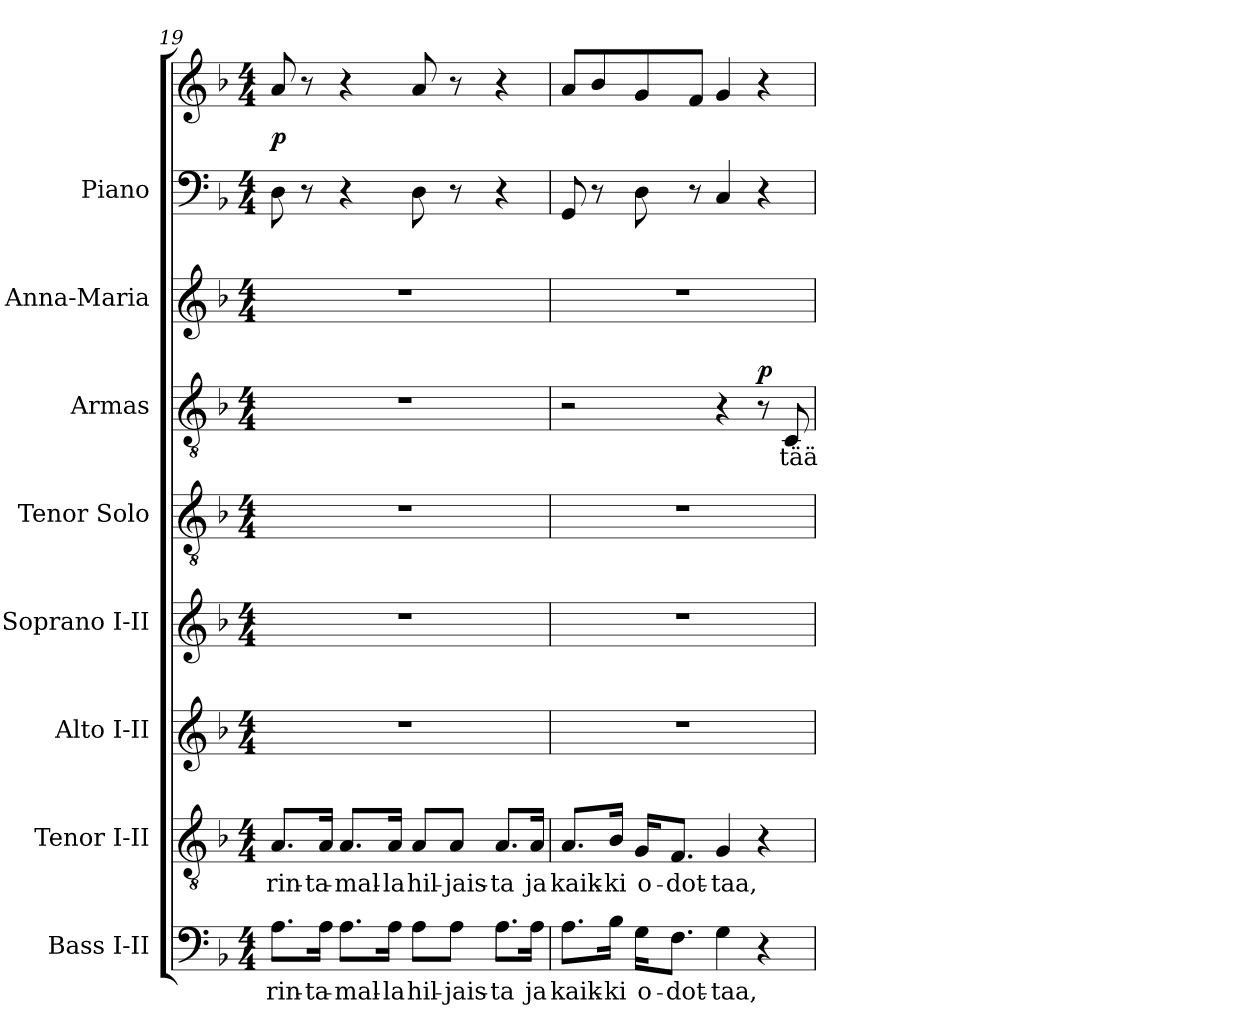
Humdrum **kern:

**kern	**text	**kern	**text	**kern	**kern	**kern	**kern	**text	**dynam	**kern	**kern	**kern	**dynam
*part8	*part8	*part7	*part7	*part6	*part5	*part4	*part3	*part3	*part3	*part2	*part1	*part1	*part1
*staff9	*staff9	*staff8	*staff8	*staff7	*staff6	*staff5	*staff4	*staff4	*staff4	*staff3	*staff2	*staff1	*staff1/2
*I"Bass I-II	*	*I"Tenor I-II	*	*I"Alto I-II	*I"Soprano I-II	*I"Tenor Solo	*I"Armas	*	*	*I"Anna-Maria	*I"Piano	*	*
*I'B.	*	*I'T.	*	*I'A.	*I'S.	*I'T. Solo	*I'Armas	*	*	*I'A-M	*I'Pno.	*	*
*clefF4	*	*clefGv2	*	*clefG2	*clefG2	*clefGv2	*clefGv2	*	*	*clefG2	*clefF4	*clefG2	*
*	*	*ITrd7c12	*	*	*	*ITrd7c12	*ITrd7c12	*	*	*	*	*	*
*k[b-]	*	*k[b-]	*	*k[b-]	*k[b-]	*k[b-]	*k[b-]	*	*	*k[b-]	*k[b-]	*k[b-]	*
*F:	*	*F:	*	*F:	*F:	*F:	*F:	*	*	*F:	*F:	*F:	*
*M4/4	*	*M4/4	*	*M4/4	*M4/4	*M4/4	*M4/4	*	*	*M4/4	*M4/4	*M4/4	*
*MM88	*	*MM88	*	*MM88	*MM88	*MM88	*MM88	*	*	*MM88	*MM88	*MM88	*
=19	=19	=19	=19	=19	=19	=19	=19	=19	=19	=19	=19	=19	=19
!	!LO:LY:b:color=#000000	!	!	!	!	!	!	!	!	!	!	!	!
!	!	!	!LO:LY:b:color=#000000	!	!	!	!	!	!	!	!	!	!
8.Ai\L	rin-	8.AAi/L	rin-	1r	1r	1r	1r	.	.	1r	8Di\	8ai/	p
.	.	.	.	.	.	.	.	.	.	.	8r	8r	.
!	!LO:LY:b:color=#000000	!	!	!	!	!	!	!	!	!	!	!	!
!	!	!	!LO:LY:b:color=#000000	!	!	!	!	!	!	!	!	!	!
16Ai\Jk	-ta-	16AAi/Jk	-ta-	.	.	.	.	.	.	.	.	.	.
!	!LO:LY:b:color=#000000	!	!	!	!	!	!	!	!	!	!	!	!
!	!	!	!LO:LY:b:color=#000000	!	!	!	!	!	!	!	!	!	!
8.Ai\L	-mal-	8.AAi/L	-mal-	.	.	.	.	.	.	.	4r	4r	.
!	!LO:LY:b:color=#000000	!	!	!	!	!	!	!	!	!	!	!	!
!	!	!	!LO:LY:b:color=#000000	!	!	!	!	!	!	!	!	!	!
16Ai\Jk	-la	16AAi/Jk	-la	.	.	.	.	.	.	.	.	.	.
!	!LO:LY:b:color=#000000	!	!	!	!	!	!	!	!	!	!	!	!
!	!	!	!LO:LY:b:color=#000000	!	!	!	!	!	!	!	!	!	!
8Ai\L	hil-	8AAi/L	hil-	.	.	.	.	.	.	.	8Di\	8ai/	.
!	!LO:LY:b:color=#000000	!	!	!	!	!	!	!	!	!	!	!	!
!	!	!	!LO:LY:b:color=#000000	!	!	!	!	!	!	!	!	!	!
8Ai\J	-jais-	8AAi/J	-jais-	.	.	.	.	.	.	.	8r	8r	.
!	!LO:LY:b:color=#000000	!	!	!	!	!	!	!	!	!	!	!	!
!	!	!	!LO:LY:b:color=#000000	!	!	!	!	!	!	!	!	!	!
8.Ai\L	-ta	8.AAi/L	-ta	.	.	.	.	.	.	.	4r	4r	.
!	!LO:LY:b:color=#000000	!	!	!	!	!	!	!	!	!	!	!	!
!	!	!	!LO:LY:b:color=#000000	!	!	!	!	!	!	!	!	!	!
16Ai\Jk	ja	16AAi/Jk	ja	.	.	.	.	.	.	.	.	.	.
=20	=20	=20	=20	=20	=20	=20	=20	=20	=20	=20	=20	=20	=20
!	!LO:LY:b:color=#000000	!	!	!	!	!	!	!	!	!	!	!	!
!	!	!	!LO:LY:b:color=#000000	!	!	!	!	!	!	!	!	!	!
8.Ai\L	kaik-	8.AAi/L	kaik-	1r	1r	1r	2r	.	.	1r	8GGi/	8ai/L	.
.	.	.	.	.	.	.	.	.	.	.	8r	8b-i/	.
!	!LO:LY:b:color=#000000	!	!	!	!	!	!	!	!	!	!	!	!
!	!	!	!LO:LY:b:color=#000000	!	!	!	!	!	!	!	!	!	!
16B-i\Jk	-ki	16BB-i/Jk	-ki	.	.	.	.	.	.	.	.	.	.
!	!LO:LY:b:color=#000000	!	!	!	!	!	!	!	!	!	!	!	!
!	!	!	!LO:LY:b:color=#000000	!	!	!	!	!	!	!	!	!	!
16Gi\KL	o-	16GGi/KL	o-	.	.	.	.	.	.	.	8Di\	8gi/	.
!	!LO:LY:b:color=#000000	!	!	!	!	!	!	!	!	!	!	!	!
!	!	!	!LO:LY:b:color=#000000	!	!	!	!	!	!	!	!	!	!
8.Fi\J	-dot-	8.FFi/J	-dot-	.	.	.	.	.	.	.	.	.	.
.	.	.	.	.	.	.	.	.	.	.	8r	8fi/J	.
!	!LO:LY:b:color=#000000	!	!	!	!	!	!	!	!	!	!	!	!
!	!	!	!LO:LY:b:color=#000000	!	!	!	!	!	!	!	!	!	!
4Gi\	-taa,	4GGi/	-taa,	.	.	.	4r	.	.	.	4Ci/	4gi/	.
4r	.	4r	.	.	.	.	8r	.	p	.	4r	4r	.
!	!	!	!	!	!	!	!	!LO:LY:b:color=#000000	!	!	!	!	!
.	.	.	.	.	.	.	8CCi/	tää	.	.	.	.	.
=	=	=	=	=	=	=	=	=	=	=	=	=	=
*-	*-	*-	*-	*-	*-	*-	*-	*-	*-	*-	*-	*-	*-
